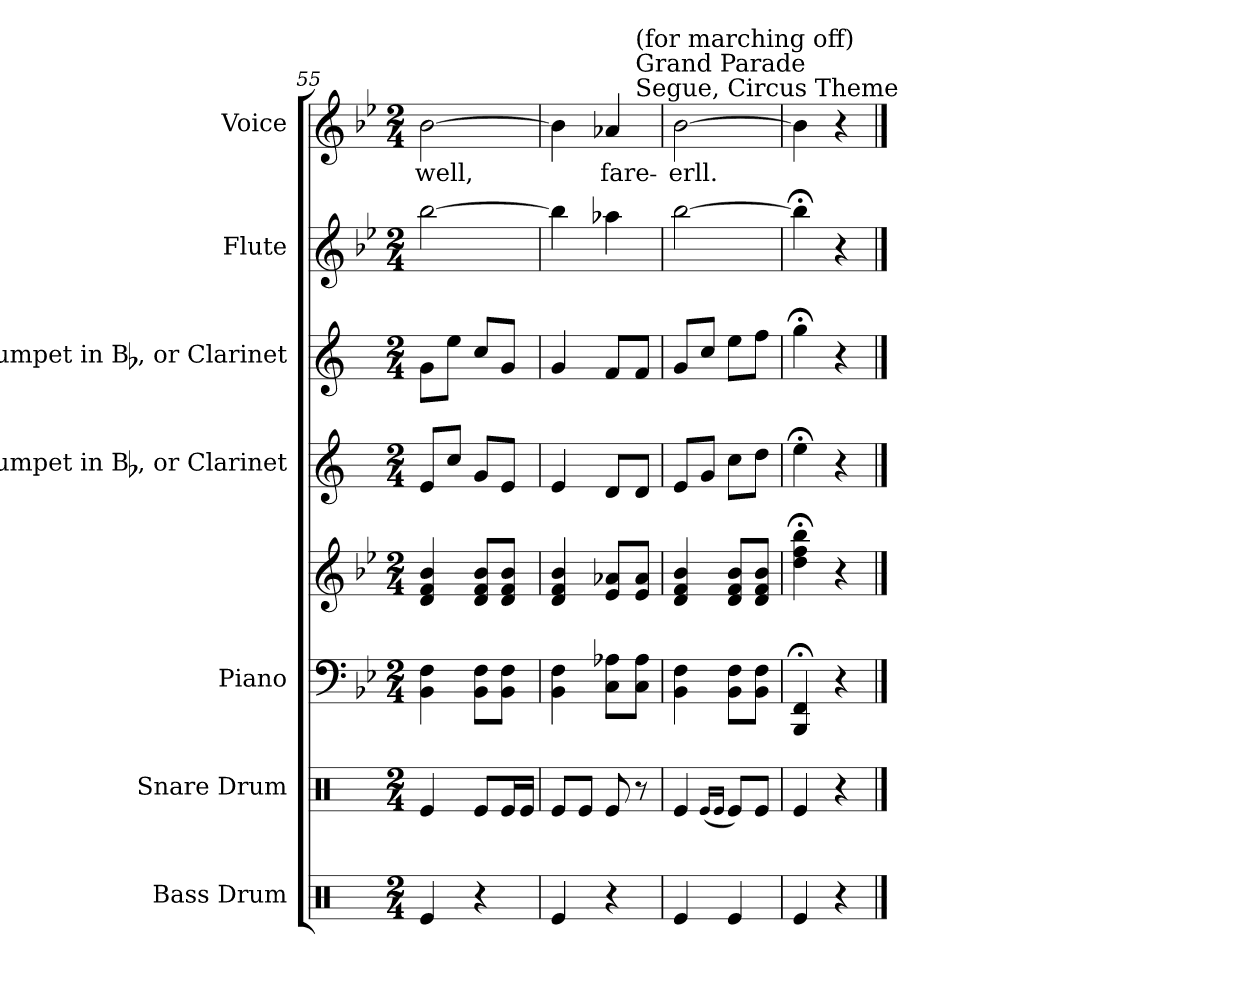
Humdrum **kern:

**kern	**kern	**kern	**kern	**kern	**kern	**kern	**kern	**text
*part7	*part6	*part5	*part5	*part4	*part3	*part2	*part1	*part1
*staff8	*staff7	*staff6	*staff5	*staff4	*staff3	*staff2	*staff1	*staff1
*I"Bass Drum	*I"Snare Drum	*I"Piano	*	*I"Trumpet in Bb, or Clarinet	*I"Trumpet in Bb, or Clarinet	*I"Flute	*I"Voice	*
*I'B. D.	*I'S. D.	*I'Pno.	*	*I'Tpt.	*I'Tpt.	*I'Fl.	*I'Voice	*
*clefX	*clefX	*clefF4	*clefG2	*clefG2	*clefG2	*clefG2	*clefG2	*
*	*	*	*	*ITrd1c2	*ITrd1c2	*	*	*
*k[]	*k[]	*k[b-e-]	*k[b-e-]	*k[b-e-]	*k[b-e-]	*k[b-e-]	*k[b-e-]	*
*C:	*C:	*B-:	*B-:	*B-:	*B-:	*B-:	*B-:	*
*M2/4	*M2/4	*M2/4	*M2/4	*M2/4	*M2/4	*M2/4	*M2/4	*
=55	=55	=55	=55	=55	=55	=55	=55	=55
!	!	!	!	!	!	!	!	!LO:LY:b:color=#000000
4Rei/	4Rei/	4BB-i\ 4Fi	4di/ 4fi 4b-i	8di/L	8fi\L	[2bb-i\	[2b-i\	-well,
.	.	.	.	8b-i/J	8ddi\J	.	.	.
4r	8Rei/L	8BB-i\ 8FiL	8di/ 8fi 8b-iL	8fi/L	8b-i/L	.	.	.
.	16Rei/L	8BB-i\ 8FiJ	8di/ 8fi 8b-iJ	8di/J	8fi/J	.	.	.
.	16Rei/JJ	.	.	.	.	.	.	.
=56	=56	=56	=56	=56	=56	=56	=56	=56
*	*	*	*	*	*	*	*^	*
4Rei/	8Rei/L	4BB-i\ 4Fi	4di/ 4fi 4b-i	4di/	4fi/	4bb-i\]	4b-i\]	4.ryy	.
.	8Rei/J	.	.	.	.	.	.	.	.
!	!	!	!	!	!	!	!	!	!LO:LY:b:color=#000000
4r	8Rei/	8Ci\ 8A-XiL	8e-i/ 8a-XiL	8ci/L	8e-i/L	4aa-Xi\	4a-Xi/	.	fare-
!	!	!	!	!	!	!	!	!LO:TX:a:t=Segue, Circus Theme	!
!	!	!	!	!	!	!	!	!LO:TX:t=Grand  Parade	!
!	!	!	!	!	!	!	!	!LO:TX:t=(for marching off)	!
.	8r	8Ci\ 8A-iJ	8e-i/ 8a-iJ	8ci/J	8e-i/J	.	.	8ryy	.
*	*	*	*	*	*	*	*v	*v	*
=57	=57	=57	=57	=57	=57	=57	=57	=57
*	*	*	*	*	*	*	*^	*
!	!	!	!	!	!	!	!	!	!LO:LY:b:color=#000000
*	*	*	*	*	*	*	*v	*v	*
4Rei/	4Rei/	4BB-i\ 4Fi	4di/ 4fi 4b-i	8di/L	8fi/L	[2bb-i\	[2b-i\	-erll.
.	.	.	.	8fi/J	8b-i/J	.	.	.
.	(16qRei/LL	.	.	.	.	.	.	.
.	16qRei/JJ	.	.	.	.	.	.	.
4Rei/	8Rei/L)	8BB-i\ 8FiL	8di/ 8fi 8b-iL	8b-i\L	8ddi\L	.	.	.
.	8Rei/J	8BB-i\ 8FiJ	8di/ 8fi 8b-iJ	8cci\J	8ee-i\J	.	.	.
=58	=58	=58	=58	=58	=58	=58	=58	=58
4Rei/	4Rei/	4BBB-i/; 4FFi;	4ddi\; 4ffi; 4bb-i;	4dd;i\	4ff;i\	4bb-;i\]	4b-i\]	.
4r	4r	4r	4r	4r	4r	4r	4r	.
==	==	==	==	==	==	==	==	==
*-	*-	*-	*-	*-	*-	*-	*-	*-
